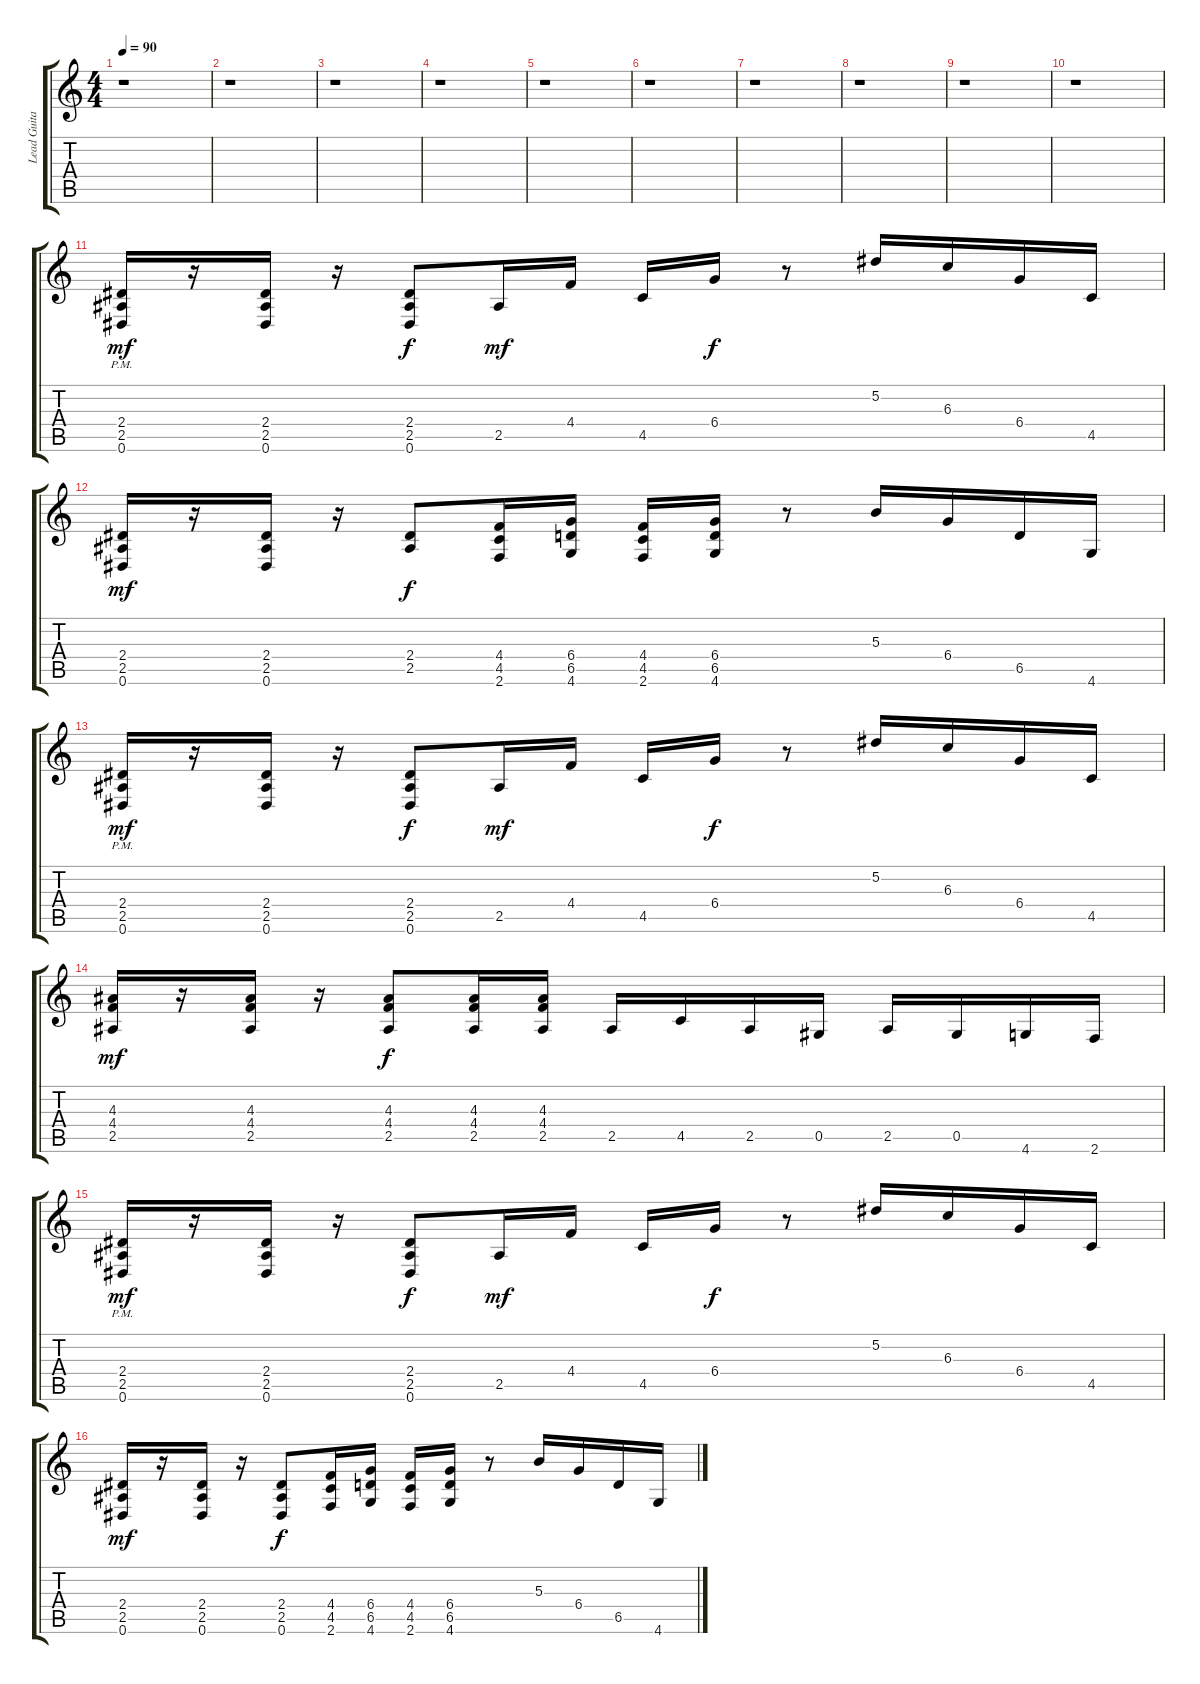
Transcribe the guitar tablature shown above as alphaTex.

\track ("Lead Guitar" "Lead Guita") {instrument electricguitarjazz}
\staff {score tabs}
\tuning (Eb4 Bb3 Gb3 Db3 Ab2 Eb2) {hide}
\ts (4 4)
\tempo 90
\clef g2
\ks c
r.1{dy f} |
r.1 |
r.1 |
r.1 |
r.1 |
r.1 |
r.1 |
r.1 |
r.1 |
r.1 |
(2.4 2.5{pm} 0.6{pm}).16{dy mf} r.16 (2.4 2.5 0.6).16 r.16 (2.4 2.5 0.6).8{dy f} 2.5.16{dy mf} 4.4.16 4.5.16 6.4.16{dy f} r.8 5.2.16 6.3.16 6.4.16 4.5.16 |
(2.4 2.5 0.6).16{dy mf} r.16 (2.4 2.5 0.6).16 r.16 (2.4 2.5).8{dy f} (4.4 4.5 2.6).16 (6.4 6.5 4.6).16 (4.4 4.5 2.6).16 (6.4 6.5 4.6).16 r.8 5.3.16 6.4.16 6.5.16 4.6.16 |
(2.4 2.5{pm} 0.6{pm}).16{dy mf} r.16 (2.4 2.5 0.6).16 r.16 (2.4 2.5 0.6).8{dy f} 2.5.16{dy mf} 4.4.16 4.5.16 6.4.16{dy f} r.8 5.2.16 6.3.16 6.4.16 4.5.16 |
(4.3 4.4 2.5).16{dy mf} r.16 (4.3 4.4 2.5).16 r.16 (4.3 4.4 2.5).8{dy f} (4.3 4.4 2.5).16 (4.3 4.4 2.5).16 2.5.16 4.5.16 2.5.16 0.5.16 2.5.16 0.5.16 4.6.16 2.6.16 |
(2.4 2.5{pm} 0.6{pm}).16{dy mf} r.16 (2.4 2.5 0.6).16 r.16 (2.4 2.5 0.6).8{dy f} 2.5.16{dy mf} 4.4.16 4.5.16 6.4.16{dy f} r.8 5.2.16 6.3.16 6.4.16 4.5.16 |
(2.4 2.5 0.6).16{dy mf} r.16 (2.4 2.5 0.6).16 r.16 (2.4 2.5 0.6).8{dy f} (4.4 4.5 2.6).16 (6.4 6.5 4.6).16 (4.4 4.5 2.6).16 (6.4 6.5 4.6).16 r.8 5.3.16 6.4.16 6.5.16 4.6.16
